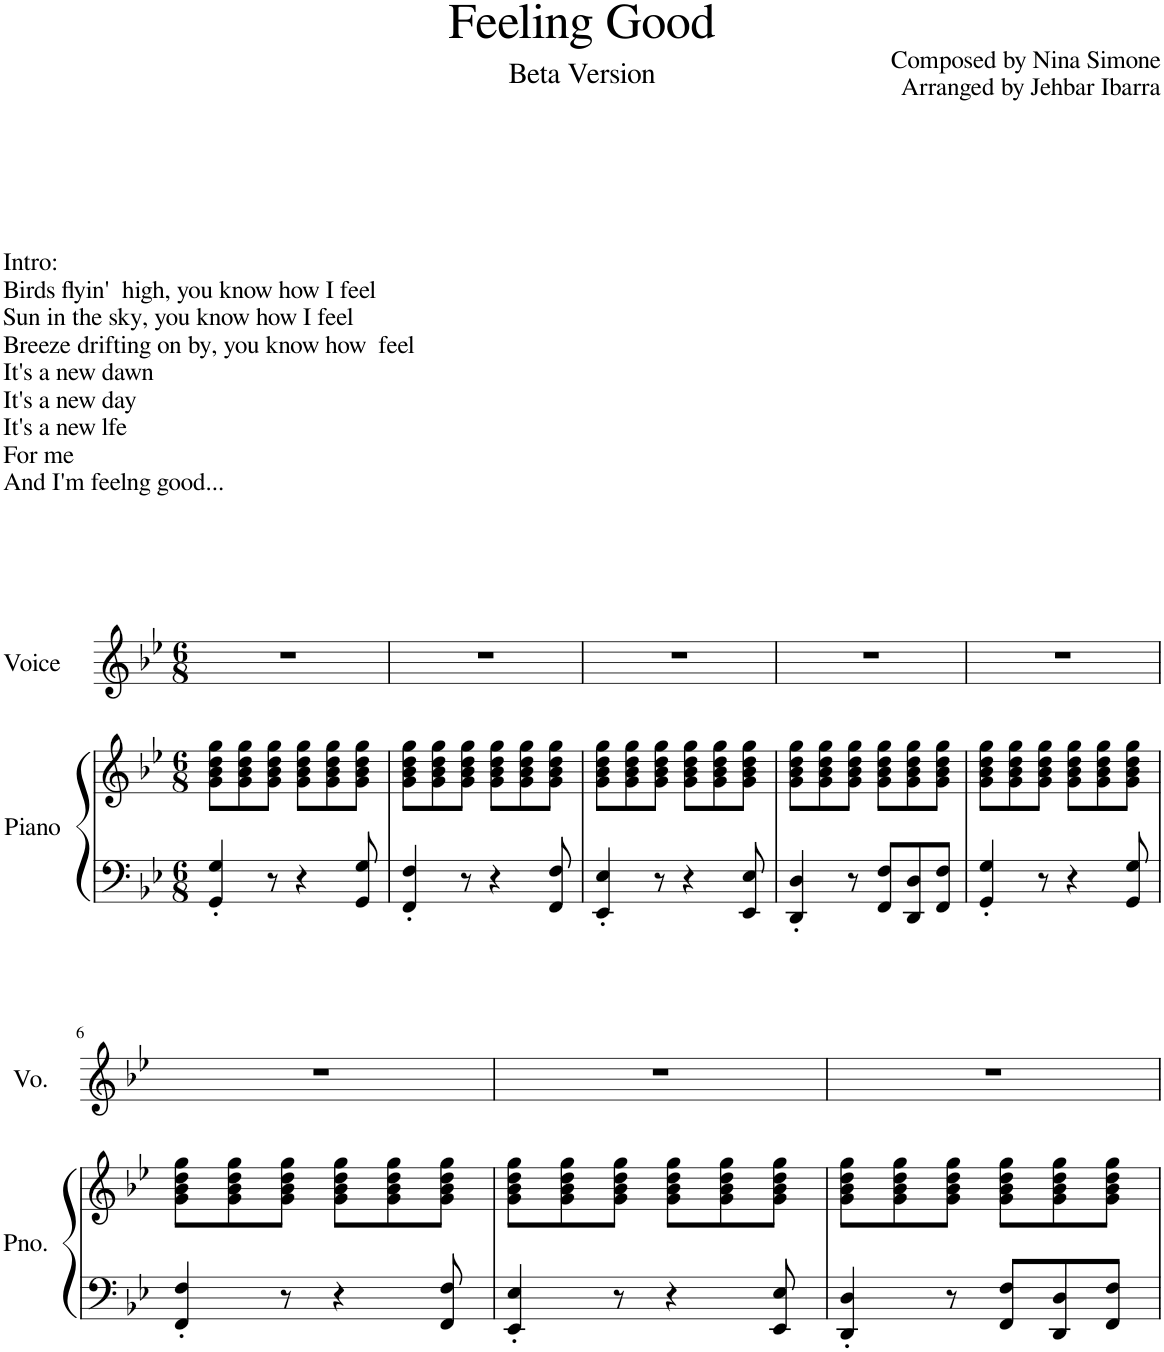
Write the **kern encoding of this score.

**kern	**kern	**kern
*part2	*part2	*part1
*staff3	*staff2	*staff1
*I"Piano	*	*I"Voice
*I'Pno.	*	*I'Vo.
*clefF4	*clefG2	*clefG2
*k[b-e-]	*k[b-e-]	*k[b-e-]
*M6/8	*M6/8	*M6/8
=1	=1	=1
!	!	!LO:TX:a:t=Intro&colon;
!	!	!LO:TX:a:t=Birds flyin'  high, you know how I feel
!	!	!LO:TX:a:t=Sun in the sky, you know how I feel
!	!	!LO:TX:a:t=Breeze drifting on by, you know how  feel
!	!	!LO:TX:a:t=It's a new dawn
!	!	!LO:TX:a:t=It's a new day
!	!	!LO:TX:a:t=It's a new lfe
!	!	!LO:TX:a:t=For me
!	!	!LO:TX:a:t=And I'm feelng good...
4GG/' 4G/'	8g\ 8b-\ 8dd\ 8gg\L	2.r
.	8g\ 8b-\ 8dd\ 8gg\	.
8r	8g\ 8b-\ 8dd\ 8gg\J	.
4r	8g\ 8b-\ 8dd\ 8gg\L	.
.	8g\ 8b-\ 8dd\ 8gg\	.
8GG/ 8G/	8g\ 8b-\ 8dd\ 8gg\J	.
=2	=2	=2
4FF/' 4F/'	8g\ 8b-\ 8dd\ 8gg\L	2.r
.	8g\ 8b-\ 8dd\ 8gg\	.
8r	8g\ 8b-\ 8dd\ 8gg\J	.
4r	8g\ 8b-\ 8dd\ 8gg\L	.
.	8g\ 8b-\ 8dd\ 8gg\	.
8FF/ 8F/	8g\ 8b-\ 8dd\ 8gg\J	.
=3	=3	=3
4EE-/' 4E-/'	8g\ 8b-\ 8dd\ 8gg\L	2.r
.	8g\ 8b-\ 8dd\ 8gg\	.
8r	8g\ 8b-\ 8dd\ 8gg\J	.
4r	8g\ 8b-\ 8dd\ 8gg\L	.
.	8g\ 8b-\ 8dd\ 8gg\	.
8EE-/ 8E-/	8g\ 8b-\ 8dd\ 8gg\J	.
=4	=4	=4
4DD/' 4D/'	8g\ 8b-\ 8dd\ 8gg\L	2.r
.	8g\ 8b-\ 8dd\ 8gg\	.
8r	8g\ 8b-\ 8dd\ 8gg\J	.
8FF/ 8F/L	8g\ 8b-\ 8dd\ 8gg\L	.
8DD/ 8D/	8g\ 8b-\ 8dd\ 8gg\	.
8FF/ 8F/J	8g\ 8b-\ 8dd\ 8gg\J	.
=5	=5	=5
4GG/' 4G/'	8g\ 8b-\ 8dd\ 8gg\L	2.r
.	8g\ 8b-\ 8dd\ 8gg\	.
8r	8g\ 8b-\ 8dd\ 8gg\J	.
4r	8g\ 8b-\ 8dd\ 8gg\L	.
.	8g\ 8b-\ 8dd\ 8gg\	.
8GG/ 8G/	8g\ 8b-\ 8dd\ 8gg\J	.
!!LO:LB:g=z
=6	=6	=6
4FF/' 4F/'	8g\ 8b-\ 8dd\ 8gg\L	2.r
.	8g\ 8b-\ 8dd\ 8gg\	.
8r	8g\ 8b-\ 8dd\ 8gg\J	.
4r	8g\ 8b-\ 8dd\ 8gg\L	.
.	8g\ 8b-\ 8dd\ 8gg\	.
8FF/ 8F/	8g\ 8b-\ 8dd\ 8gg\J	.
=7	=7	=7
4EE-/' 4E-/'	8g\ 8b-\ 8dd\ 8gg\L	2.r
.	8g\ 8b-\ 8dd\ 8gg\	.
8r	8g\ 8b-\ 8dd\ 8gg\J	.
4r	8g\ 8b-\ 8dd\ 8gg\L	.
.	8g\ 8b-\ 8dd\ 8gg\	.
8EE-/ 8E-/	8g\ 8b-\ 8dd\ 8gg\J	.
=8	=8	=8
4DD/' 4D/'	8g\ 8b-\ 8dd\ 8gg\L	2.r
.	8g\ 8b-\ 8dd\ 8gg\	.
8r	8g\ 8b-\ 8dd\ 8gg\J	.
8FF/ 8F/L	8g\ 8b-\ 8dd\ 8gg\L	.
8DD/ 8D/	8g\ 8b-\ 8dd\ 8gg\	.
8FF/ 8F/J	8g\ 8b-\ 8dd\ 8gg\J	.
=	=	=
*-	*-	*-
